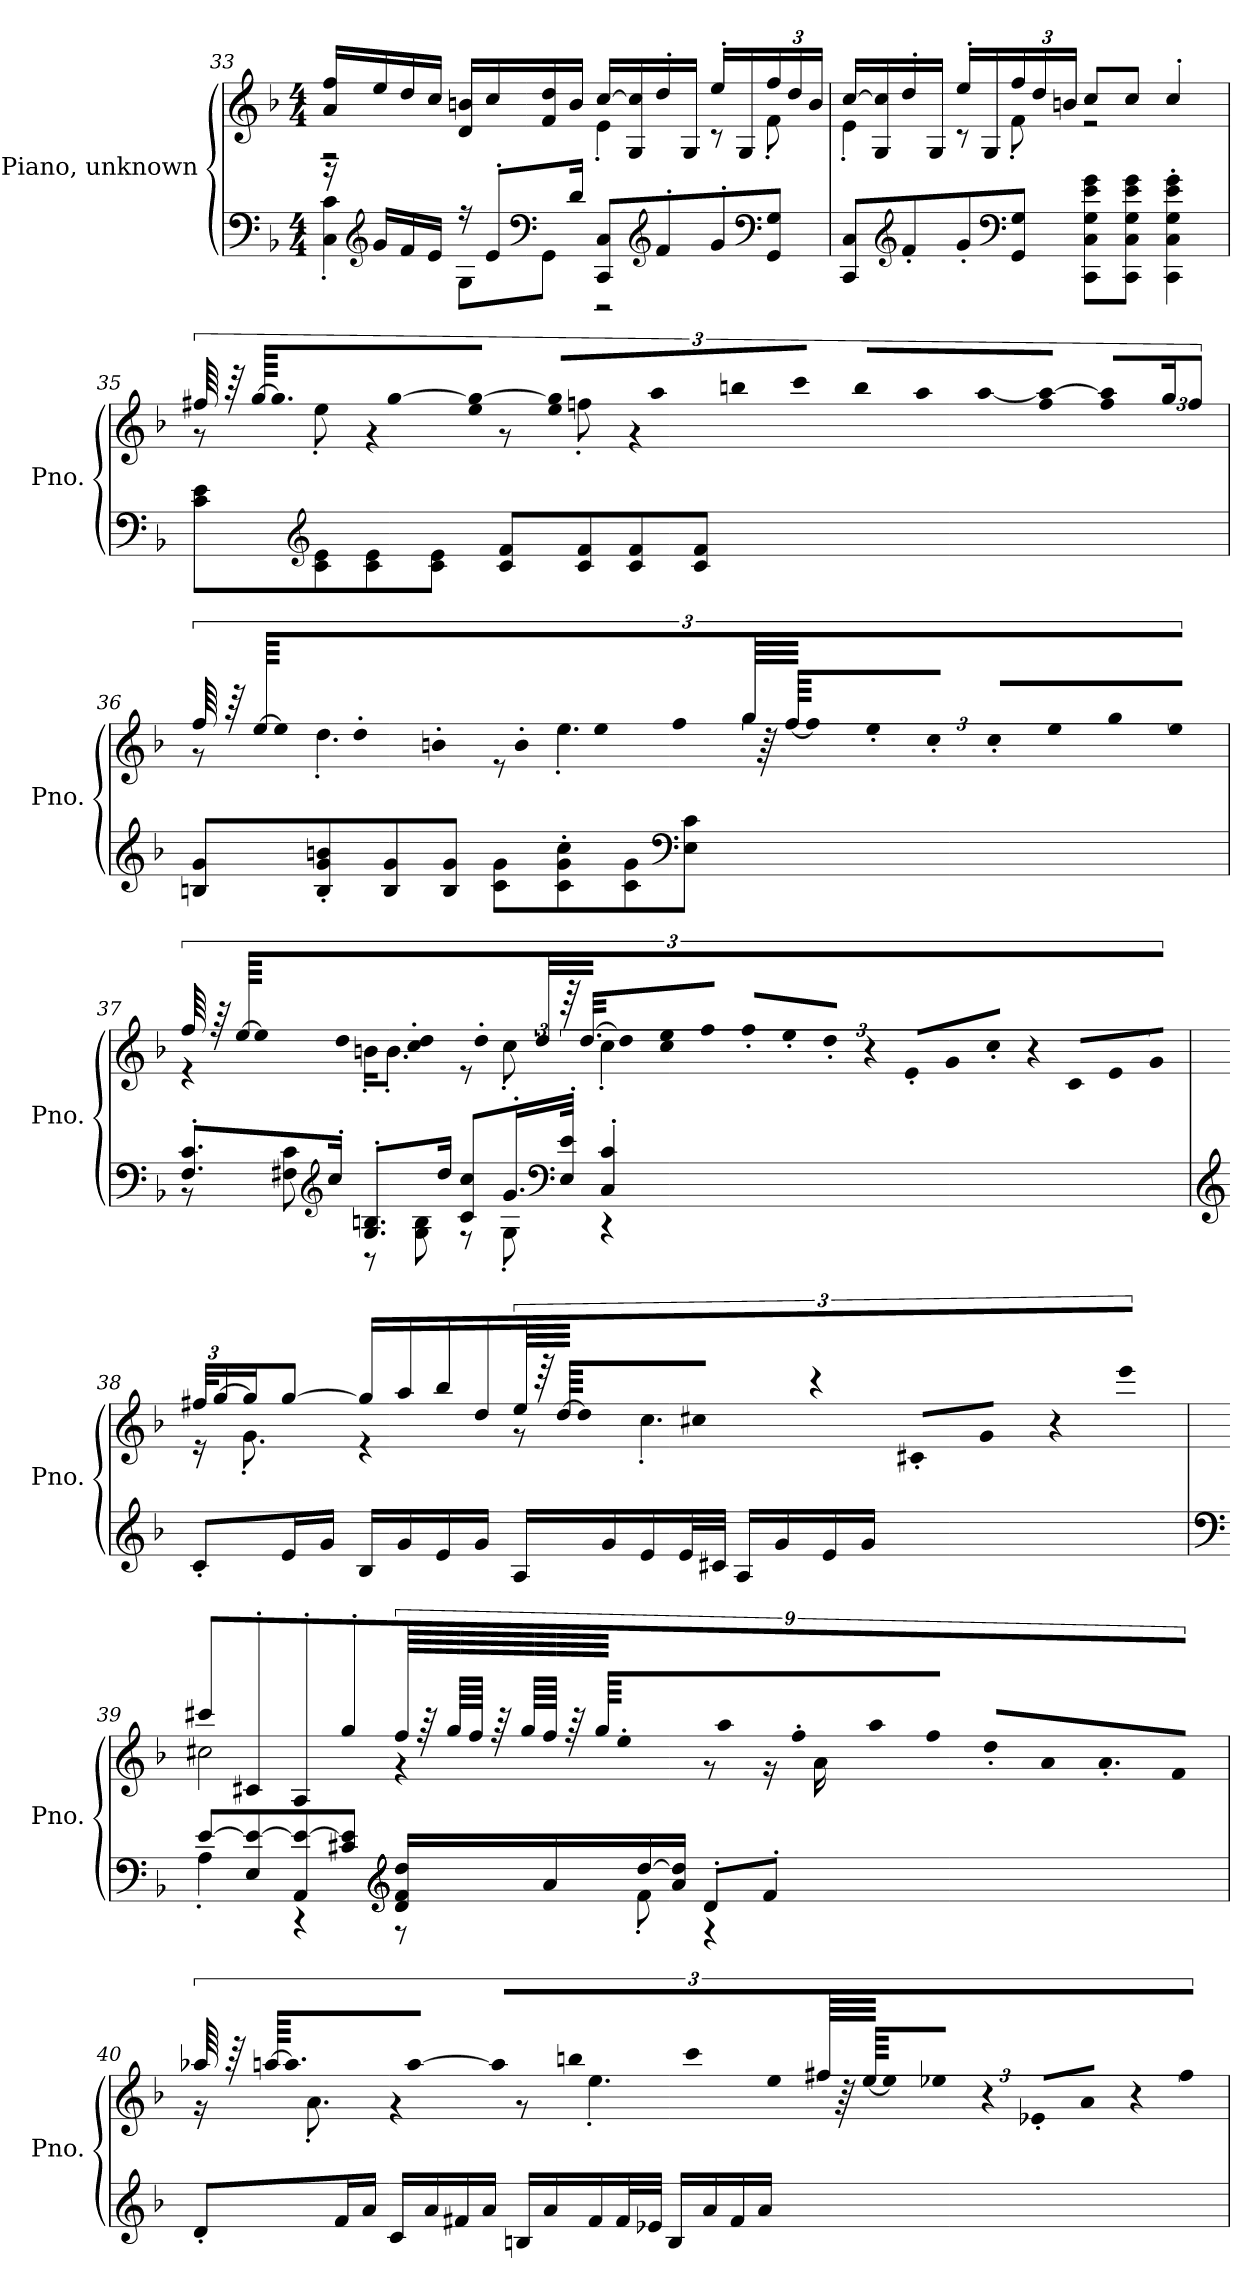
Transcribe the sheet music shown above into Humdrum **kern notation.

**kern	**kern
*part1	*part1
*staff2	*staff1
*I"Piano, unknown	*
*I'Pno.	*
*clefF4	*clefG2
*k[b-]	*k[b-]
*M4/4	*M4/4
=33	=33
*^	*^
16r	4C\' 4c\'	16a/ 16ff/LL	2r
*clefG2	*	*	*
16g/LL	.	16ee/	.
16f/	.	16dd/	.
16e/JJ	.	16cc/JJ	.
16r	8G\L	16d/ 16bn/LL	.
8e'/L	.	16cc/	.
*clefF4	*	*	*
.	8GG\J	16f/ 16dd/	.
16d/Jk	.	16b/JJ	.
8CC/ 8C/L	2r	[16cc/LL	4e'\
.	.	16G/ 16cc/]	.
*clefG2	*	*	*
8f'/	.	16dd'/	.
.	.	16G/JJ	.
8g'/	.	16ee'/LL	8r
.	.	16G/	.
*clefF4	*	*	*
*	*	*Xbrackettup	*
8GG/ 8G/J	.	24ff/	8f'\
.	.	24dd/	.
.	.	24b/JJ	.
*v	*v	*	*
!!LO:LB:g=z	!!
=34	=34	=34
8CC/ 8C/L	[16cc/LL	4e'\
.	16G/ 16cc/]	.
*clefG2	*	*
8f'/	16dd'/	.
.	16G/JJ	.
8g'/	16ee'/LL	8r
.	16G/	.
*clefF4	*	*
8GG/ 8G/J	24ff/	8f'\
.	24dd/	.
.	24bn/JJ	.
8CC\ 8C\ 8G\ 8e\ 8g\L	8cc/L	2r
8CC\ 8C\ 8G\ 8e\ 8g\J	8cc/J	.
4CC\' 4C\' 4G\' 4e\' 4g\'	4cc'/	.
=35	=35	=35
*	*brackettup	*
8c\ 8e\L	96ff#X/	8r
.	96r	.
.	[96gg/KKLL	.
.	16.gg/]	.
*clefG2	*	*
8c\ 8e\	[16gg/	8ee'\
.	16ee/ 16gg/_JJ	.
8c\ 8e\	16ee/ 16gg/]LL	4r
.	16aa/	.
8c\ 8e\J	16bbn/	.
.	16ccc/JJ	.
8c/ 8f/L	16bb/LL	8r
.	16aa/	.
8c/ 8f/	[16aa/	8ffn'\
.	16ff/ 16aa/_JJ	.
8c/ 8f/	8ff/ 8aa/]L	4r
*	*Xbrackettup	*
8c/ 8f/J	24gg/K	.
.	12ff/J	.
!!LO:LB:g=z	!!
=36	=36	=36
*	*brackettup	*
8Bn/ 8g/L	96ff/	8r
.	96r	.
.	[96ee/KLLL	.
.	32ee/JJ]	.
.	8dd'/	.
8B/' 8g/' 8bn/'	.	4.dd'\
.	16bn'/K	.
8B/ 8g/	8b'/	.
8B/ 8g/J	16ee/L	.
.	16ff/	.
8c\ 8g\L	96gg/JJkk	8r
.	96r	.
.	[96ff/KLLL	.
.	32ff/JJ]	.
.	8ee'/	.
8c\' 8g\' 8cc\'	.	4.ee'\
.	16cc'/Jk	.
8c\ 8g\	16cc'/LL	.
.	16ee/	.
*clefF4	*	*
8E\ 8c\J	16gg/	.
.	16ee/JJ	.
!!LO:PB:g=z	!!
=37	=37	=37
*^	*	*
8.F/' 8.c/'L	8r	96ff/	4r
.	.	96r	.
.	.	[96ee/KLLL	.
.	.	32ee/J]	.
.	.	16dd/	.
.	8F#X\ 8c\	32cc/' 32dd/'L	.
.	.	32dd'/	.
*clefG2	*	*	*
16cc'/Jk	.	48dd/JJJ	.
.	.	96r	.
.	.	[48.dd/KKL	.
8.G/' 8.Bn/'L	8r	8dd/]	16bn'\KL
.	.	.	8.b'\J
.	8G\ 8B\	16cc/ 16ee/L	.
16dd/Jk	.	16ff/JJ	.
8c/ 8cc/L	8r	32ff'/LLL	8r
.	.	32ee'/J	.
.	.	16dd'/JJ	.
16.g'/L	8G'\	32r	8cc'\
.	.	32e'/LLL	.
.	.	32g/	.
*clefF4	*	*	*
32E/' 32e/'JJk	.	32cc'/JJJ	.
4C/' 4c/'	4r	16r	4cc'\
.	.	16c/LL	.
.	.	16e/	.
.	.	16g/JJ	.
*v	*v	*	*
!!LO:LB:g=z	!!
=38	=38	=38
*clefG2	*	*
*	*Xbrackettup	*
8c'/L	48ff#X/KLL	16r
.	[24gg/	.
.	16gg/J]	8.g'\
16e/L	[8gg/J	.
16g/JJ	.	.
16B-/LL	16gg/LL]	4r
16g/	16aa/	.
16e/	16bb-/	.
16g/JJ	16dd/	.
*	*brackettup	*
16A/LL	96ee/JJkk	8r
.	96r	.
.	[96dd/KLLL	.
.	32dd/J]	.
16g/	16cc#X/JJ	.
16e/	32r	4.cc#'\
.	32c#X'/KLL	.
32e/L	16g/JJ	.
32c#X/JJJ	.	.
16A/LL	8r	.
16g/	.	.
16e/	8eee/	.
16g/JJ	.	.
!!LO:LB:g=z	!!
=39	=39	=39
*clefF4	*	*
*^	*	*
[8e/L	4A'\	8ccc#X/L	2cc#X\
8E/ 8e/_	.	8c#X'/	.
8AA/ 8e/_	4r	8A'/	.
8c#X/ 8e/]J	.	8gg'/	.
*clefG2	*	*	*
16d/ 16f/ 16dd/LL	8r	96ff/Jkkk	4r
.	.	96r	.
.	.	96gg/LLLL	.
.	.	96ff/JJJJ	.
.	.	96r	.
.	.	96gg/LLLL	.
16a/	.	96ff/JJJJ	.
.	.	96r	.
.	.	96gg/KLLL	.
.	.	32ee'/	.
[16dd/	8f'\	32aa/	.
.	.	32ff'/	.
16a/ 16dd/]JJ	.	32aa/	.
.	.	32ff/JJJ	.
8d'/L	4r	16dd'/LL	8r
.	.	16a/	.
8f'/J	.	16.a'/	16r
.	.	.	16a\
.	.	32f/JJk	.
*v	*v	*	*
!!LO:LB:g=z	!!
=40	=40	=40
8d'/L	96aa-X/	16r
.	96r	.
.	[96aan/KKLL	.
.	16.aa/J]	.
.	.	8.a'\
16f/L	[8aa/J	.
16a/JJ	.	.
16c/LL	16aa/LL]	4r
16a/	16bbn/	.
16f#X/	16ccc/	.
16a/JJ	16ee/	.
16Bn/LL	96ff#X/JJkk	8r
.	96r	.
.	[96ee/KLLL	.
.	32ee/J]	.
16a/	16ee-X/JJ	.
16f#/	32r	4.ee-'\
.	32e-X'/KLL	.
32f#/L	16a/JJ	.
32e-X/JJJ	.	.
16B/LL	8r	.
16a/	.	.
16f#/	8ff#/	.
16a/JJ	.	.
*	*v	*v
=	=
*-	*-
